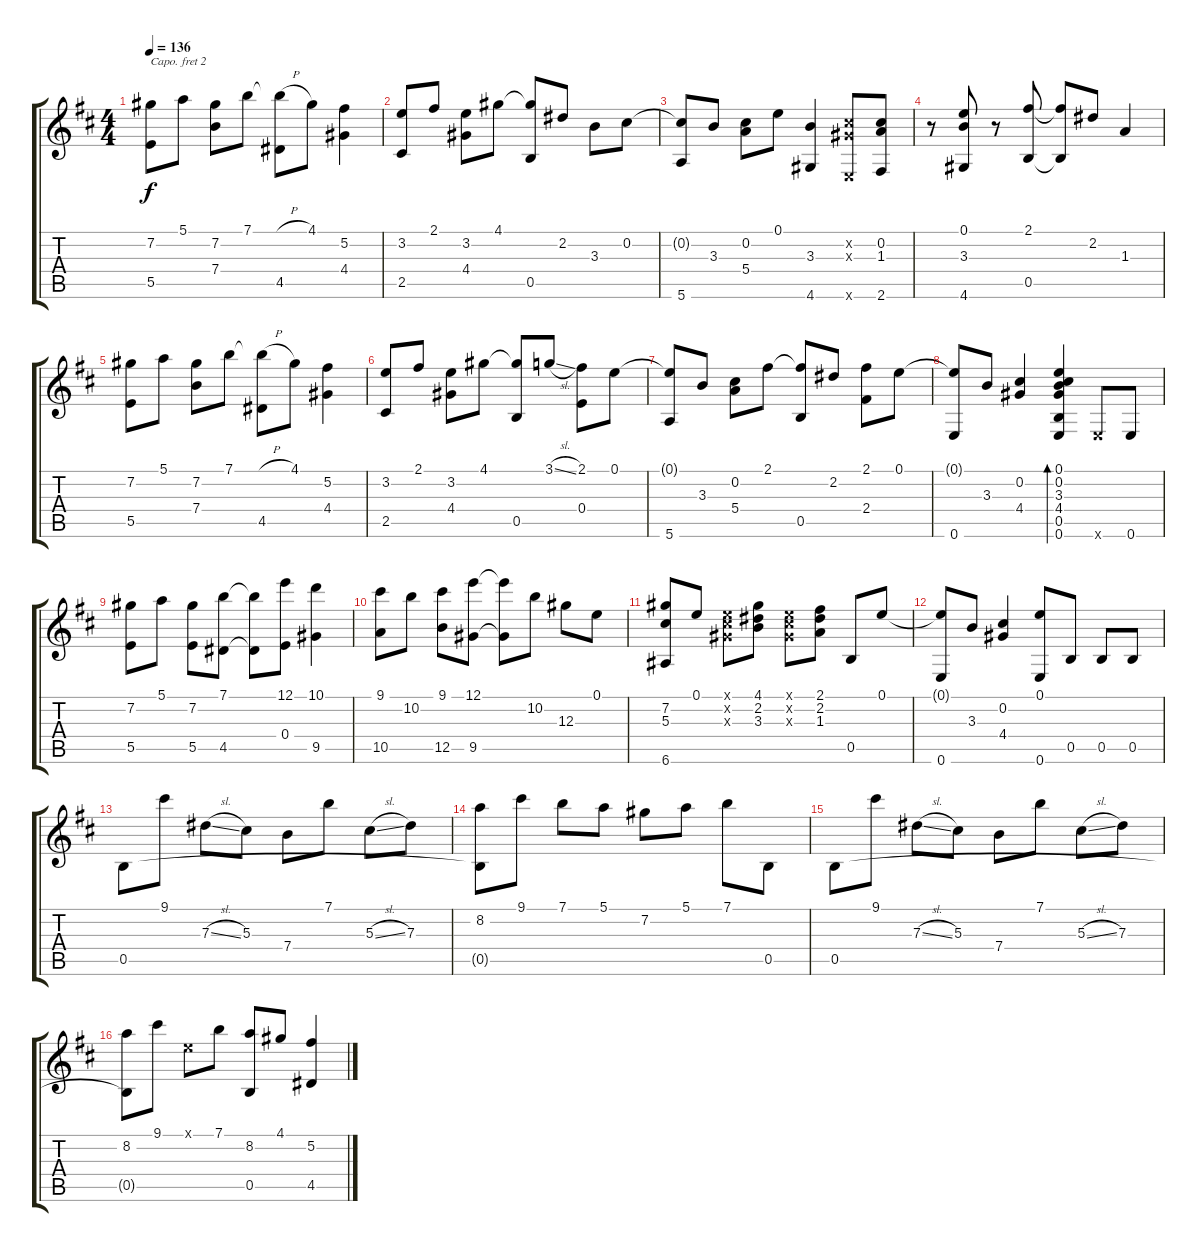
\track "" {instrument acousticguitarsteel}
\staff {score tabs}
\capo 2
\tuning (D4 B3 Gb3 D3 A2 D2) {hide}
\ts (4 4)
\tempo 136
\clef g2
\ks d
(7.2 5.5).8{dy f} 5.1.8 (7.2 7.4).8 7.1.8 (7.1{h t} 4.5).8 4.1.8 (5.2 4.4).4 |
(3.2 2.5).8 2.1.8 (3.2 4.4).8 4.1.8 (4.1{t} 0.5).8 2.2.8 3.3.8 0.2.8 |
(0.2{t} 5.6).8 3.3.8 (0.2 5.4).8 0.1.8 (3.3 4.6).4 (0.2{x} 0.3{x} 0.6{x}).8 (0.2 1.3 2.6).8 |
r.8 (0.1 3.3 4.6).8 r.8 (2.1 0.5).8 (2.1{t} 0.5{t}).8 2.2.8 1.3.4 |
(7.2 5.5).8 5.1.8 (7.2 7.4).8 7.1.8 (7.1{h t} 4.5).8 4.1.8 (5.2 4.4).4 |
(3.2 2.5).8 2.1.8 (3.2 4.4).8 4.1.8 (4.1{t} 0.5).8 3.1{sl}.8 (2.1 0.4).8 0.1.8 |
(0.1{t} 5.6).8 3.3.8 (0.2 5.4).8 2.1.8 (2.1{t} 0.5).8 2.2.8 (2.1 2.4).8 0.1.8 |
(0.1{t} 0.6).8 3.3.8 (0.2 4.4).4 (0.1 0.2 3.3 4.4 0.5 0.6).4{bd 480} 0.6{x}.8 0.6.8 |
(7.2 5.5).8 5.1.8 (7.2 5.5).8 (7.1 4.5).8 (7.1{t} 4.5{t}).8 (12.1 0.4).8 (10.1 9.5).4 |
(9.1 10.5).8 10.2.8 (9.1 12.5).8 (12.1 9.5).8 (12.1{t} 9.5{t}).8 10.2.8 12.3.8 0.1.8 |
(7.2 5.3 6.6).8 0.1.8 (0.1{x} 0.2{x} 0.3{x}).8 (4.1 2.2 3.3).8 (0.1{x} 0.2{x} 0.3{x}).8 (2.1 2.2 1.3).8 0.5.8 0.1.8 |
(0.1{t} 0.6).8 3.3.8 (0.2 4.4).4 (0.1 0.6).8 0.5.8 0.5.8 0.5.8 |
0.5.8 9.1.8 7.3{sl}.8 5.3.8 7.4.8 7.1.8 5.3{sl}.8 7.3.8 |
(8.2 0.5{t}).8 9.1.8 7.1.8 5.1.8 7.2.8 5.1.8 7.1.8 0.5.8 |
0.5.8 9.1.8 7.3{sl}.8 5.3.8 7.4.8 7.1.8 5.3{sl}.8 7.3.8 |
(8.2 0.5{t}).8 9.1.8 0.1{x}.8 7.1.8 (8.2 0.5).8 4.1.8 (5.2 4.5).4
